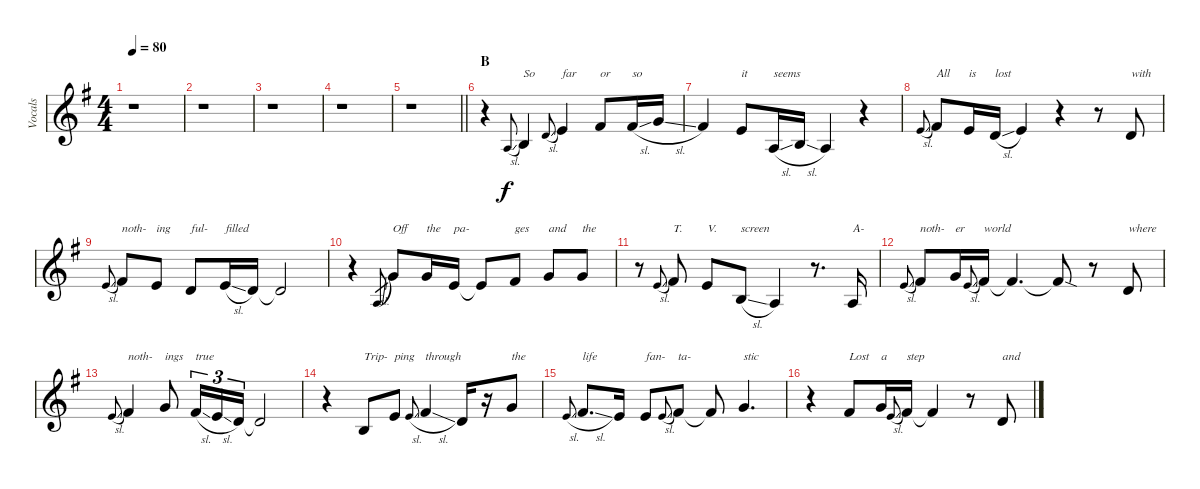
\track ("Vocals" "Vocals") {instrument oboe}
\staff {score}
\tuning (E4 B3 G3 D3 A2 E2) {hide}
\ts (4 4)
\tempo 80
\clef g2
\ks g
r.1{dy f} |
r.1 |
r.1 |
r.1 |
\barLineRight lightlight
r.1 |
\section ("" "B")
r.4{balance 8} 2.3{sl}.8{gr onbeat} 4.3.4{txt "So"} 7.3{sl}.8{gr onbeat} 9.3.4{txt "far"} 2.1.8{txt "or"} 2.1{sl}.16{txt "so"} 3.1{sl}.16 |
\ks eminor
2.1.4 0.1.8{txt "it"} 2.3{sl}.16{txt "seems"} 4.3{sl}.16 2.3.4 r.4 |
0.1{sl}.8{gr onbeat} 2.1.8{txt "All"} 0.1.16{txt "is"} 3.2{sl}.16{txt "lost"} 5.2.4 r.4 r.8 3.2.8{txt "with"} |
0.1{sl}.8{gr onbeat} 2.1.8{txt "noth-"} 0.1.8{txt "ing"} 3.2.8{txt "ful-"} 5.2{sl}.16{txt "filled"} 3.2.16 3.2{t}.2 |
r.4 2.3{sl}.8{gr} 12.3.8{txt "Off"} 3.1.16{txt "the"} 5.2.16{txt "pa-"} 5.2{t}.8 7.2.8{txt "ges"} 3.1.8{txt "and"} 3.1.8{txt "the"} |
r.8 0.1{sl}.8{gr onbeat} 2.1.8{txt "T."} 0.1.8{txt "V."} 4.3{sl}.8{txt "screen"} 2.3.4 r.8{d} 2.3.16{txt "A-"} |
5.2{sl}.8{gr onbeat} 7.2.8{txt "noth-"} 8.2.16{txt "er"} 5.2{sl}.8{gr onbeat} 7.2.16{txt "world"} 7.2{t}.4{d} 7.2{sod t}.8 r.8 3.2.8{txt "where"} |
5.2{sl}.8{gr onbeat} 7.2.4{txt "noth-"} 8.2.8{txt "ings"} 7.2{sl}.16{tu (3 2) txt "true"} 5.2{sl}.16{tu (3 2)} 3.2.16{tu (3 2)} 3.2{t}.2 |
r.4 9.4.8{txt "Trip-"} 9.3.8{txt "ping"} 9.3{sl}.8{gr onbeat} 11.3{sl}.4{txt "through"} 7.3.16 r.16 12.3.8{txt "the"} |
\ks g
9.3{sl}.8{gr onbeat} 11.3{sl}.8{d txt "life"} 9.3.16 9.3.8{txt "fan-"} 9.3{sl}.8{gr onbeat} 11.3.8{txt "ta-"} 11.3{t}.8 8.2.4{d txt "stic"} |
r.4 7.2.8{txt "Lost"} 8.2.16{txt "a"} 0.1{sl}.8{gr onbeat} 2.1.16{txt "step"} 2.1{t}.4 r.8 3.2.8{txt "and"}
